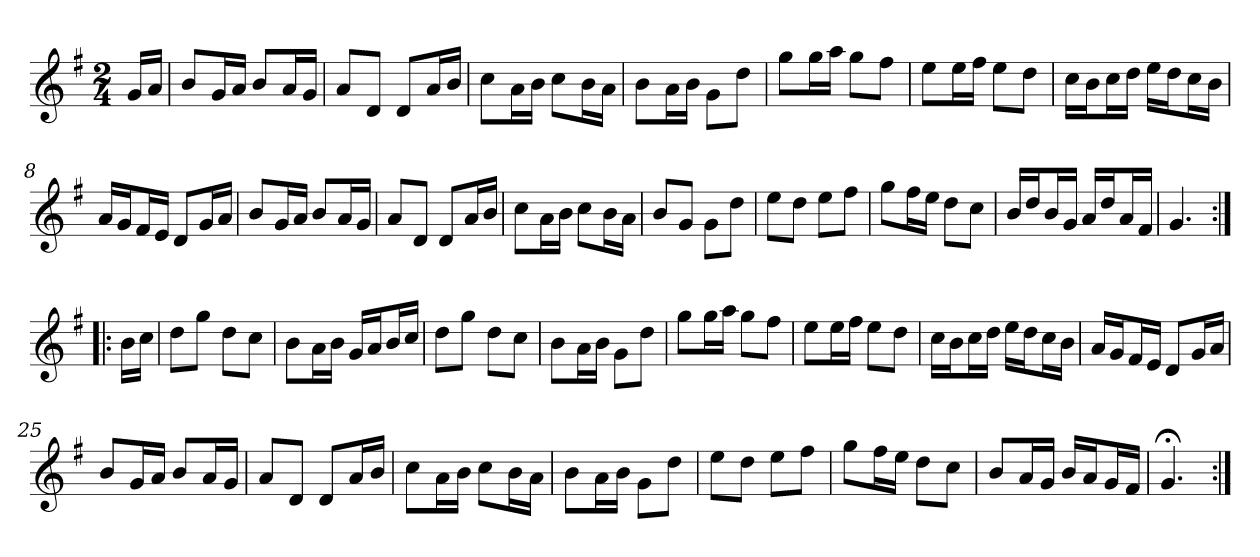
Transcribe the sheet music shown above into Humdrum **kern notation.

**kern
*part1
*staff1
*clefG2
*k[f#]
*G:
*M2/4
*MM120
=
16g/LL
16a/JJ
=1
8b/L
16g/L
16a/JJ
8b/L
16a/L
16g/JJ
=2
8a/L
8d/J
8d/L
16a/L
16b/JJ
=3
8cc\L
16a\L
16b\JJ
8cc\L
16b\L
16a\JJ
=4
8b\L
16a\L
16b\JJ
8g\L
8dd\J
=5
8gg\L
16gg\L
16aa\JJ
8gg\L
8ff#\J
=6
8ee\L
16ee\L
16ff#\JJ
8ee\L
8dd\J
=7
16cc\LL
16b\J
16cc\L
16dd\JJ
16ee\LL
16dd\J
16cc\L
16b\JJ
=8
16a/LL
16g/J
16f#/L
16e/JJ
8d/L
16g/L
16a/JJ
=9
8b/L
16g/L
16a/JJ
8b/L
16a/L
16g/JJ
=10
8a/L
8d/J
8d/L
16a/L
16b/JJ
=11
8cc\L
16a\L
16b\JJ
8cc\L
16b\L
16a\JJ
=12
8b/L
8g/J
8g\L
8dd\J
=13
8ee\L
8dd\J
8ee\L
8ff#\J
=14
8gg\L
16ff#\L
16ee\JJ
8dd\L
8cc\J
=15
16b/LL
16dd/J
16b/L
16g/JJ
16a/LL
16dd/J
16a/L
16f#/JJ
=16
4.g
=:|!|:
16b\LL
16cc\JJ
=17
8dd\L
8gg\J
8dd\L
8cc\J
=18
8b\L
16a\L
16b\JJ
16g/LL
16a/J
16b/L
16cc/JJ
=19
8dd\L
8gg\J
8dd\L
8cc\J
=20
8b\L
16a\L
16b\JJ
8g\L
8dd\J
=21
8gg\L
16gg\L
16aa\JJ
8gg\L
8ff#\J
=22
8ee\L
16ee\L
16ff#\JJ
8ee\L
8dd\J
=23
16cc\LL
16b\J
16cc\L
16dd\JJ
16ee\LL
16dd\J
16cc\L
16b\JJ
=24
16a/LL
16g/J
16f#/L
16e/JJ
8d/L
16g/L
16a/JJ
=25
8b/L
16g/L
16a/JJ
8b/L
16a/L
16g/JJ
=26
8a/L
8d/J
8d/L
16a/L
16b/JJ
=27
8cc\L
16a\L
16b\JJ
8cc\L
16b\L
16a\JJ
=28
8b\L
16a\L
16b\JJ
8g\L
8dd\J
=29
8ee\L
8dd\J
8ee\L
8ff#\J
=30
8gg\L
16ff#\L
16ee\JJ
8dd\L
8cc\J
=31
8b/L
16a/L
16g/JJ
16b/LL
16a/J
16g/L
16f#/JJ
=32
4.g;<
=:|!
*-
